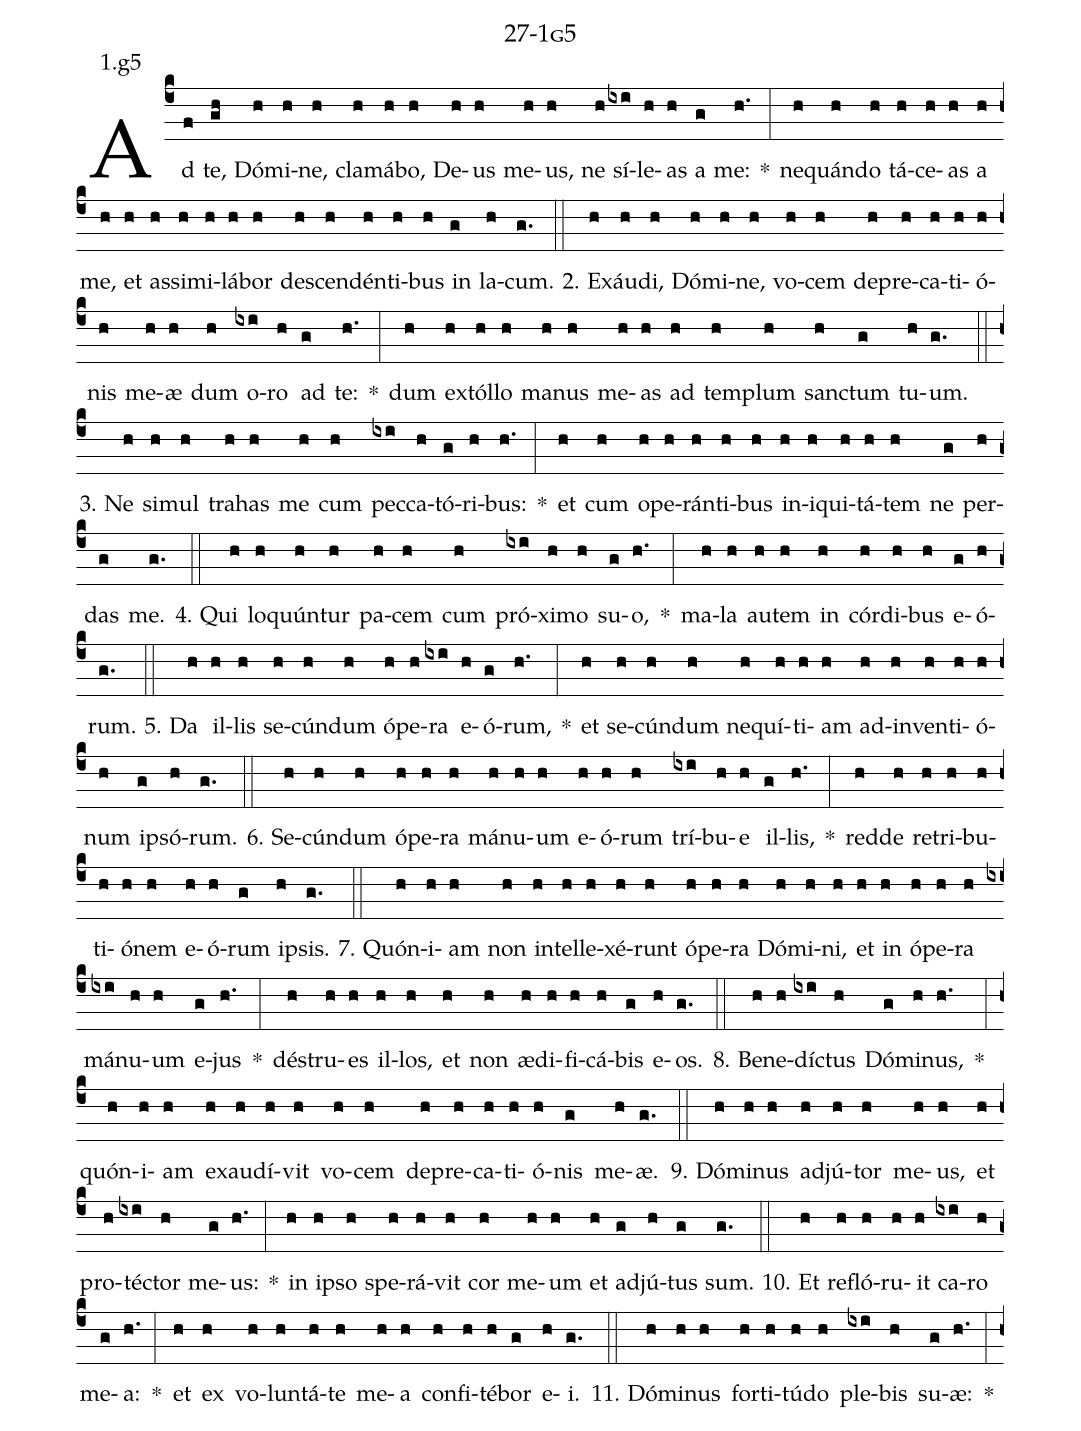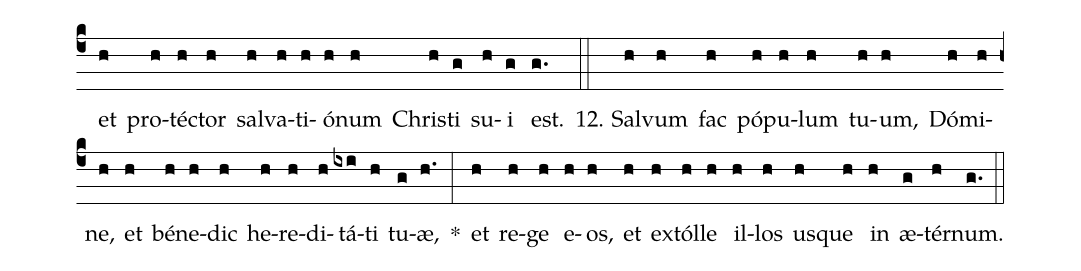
name: 27-1g5;
annotation: 1.g5;
%%
(c4)Ad(f) te,(gh) Dó(h)mi(h)ne,(h) cla(h)má(h)bo,(h) De(h)us(h) me(h)us,(h) ne(h) sí(ixi)le(h)as(h) a(g) me:(h.) *(:) ne(h)quán(h)do(h) tá(h)ce(h)as(h) a(h) me,(h) et(h) as(h)si(h)mi(h)lá(h)bor(h) de(h)scen(h)dén(h)ti(h)bus(h) in(g) la(h)cum.(g.) (::)
2. Ex(h)áu(h)di,(h) Dó(h)mi(h)ne,(h) vo(h)cem(h) de(h)pre(h)ca(h)ti(h)ó(h)nis(h) me(h)æ(h) dum(h) o(ixi)ro(h) ad(g) te:(h.) *(:) dum(h) ex(h)tól(h)lo(h) ma(h)nus(h) me(h)as(h) ad(h) tem(h)plum(h) sanc(h)tum(g) tu(h)um.(g.) (::)
3. Ne(h) si(h)mul(h) tra(h)has(h) me(h) cum(h) pec(ixi)ca(h)tó(g)ri(h)bus:(h.) *(:) et(h) cum(h) o(h)pe(h)rán(h)ti(h)bus(h) in(h)i(h)qui(h)tá(h)tem(h) ne(g) per(h)das(g) me.(g.) (::)
4. Qui(h) lo(h)quún(h)tur(h) pa(h)cem(h) cum(h) pró(ixi)xi(h)mo(h) su(g)o,(h.) *(:) ma(h)la(h) au(h)tem(h) in(h) cór(h)di(h)bus(h) e(g)ó(h)rum.(g.) (::)
5. Da(h) il(h)lis(h) se(h)cún(h)dum(h) ó(h)pe(h)ra(ixi) e(h)ó(g)rum,(h.) *(:) et(h) se(h)cún(h)dum(h) ne(h)quí(h)ti(h)am(h) ad(h)in(h)ven(h)ti(h)ó(h)num(h) ip(g)só(h)rum.(g.) (::)
6. Se(h)cún(h)dum(h) ó(h)pe(h)ra(h) má(h)nu(h)um(h) e(h)ó(h)rum(h) trí(ixi)bu(h)e(h) il(g)lis,(h.) *(:) red(h)de(h) re(h)tri(h)bu(h)ti(h)ó(h)nem(h) e(h)ó(h)rum(g) ip(h)sis.(g.) (::)
7. Quón(h)i(h)am(h) non(h) in(h)tel(h)le(h)xé(h)runt(h) ó(h)pe(h)ra(h) Dó(h)mi(h)ni,(h) et(h) in(h) ó(h)pe(h)ra(h) má(ixi)nu(h)um(h) e(g)jus(h.) *(:) dé(h)stru(h)es(h) il(h)los,(h) et(h) non(h) æ(h)di(h)fi(h)cá(h)bis(g) e(h)os.(g.) (::)
8. Be(h)ne(h)díc(ixi)tus(h) Dó(g)mi(h)nus,(h.) *(:) quón(h)i(h)am(h) ex(h)au(h)dí(h)vit(h) vo(h)cem(h) de(h)pre(h)ca(h)ti(h)ó(h)nis(g) me(h)æ.(g.) (::)
9. Dó(h)mi(h)nus(h) ad(h)jú(h)tor(h) me(h)us,(h) et(h) pro(h)téc(ixi)tor(h) me(g)us:(h.) *(:) in(h) ip(h)so(h) spe(h)rá(h)vit(h) cor(h) me(h)um(h) et(h) ad(g)jú(h)tus(g) sum.(g.) (::)
10. Et(h) re(h)fló(h)ru(h)it(h) ca(ixi)ro(h) me(g)a:(h.) *(:) et(h) ex(h) vo(h)lun(h)tá(h)te(h) me(h)a(h) con(h)fi(h)té(h)bor(g) e(h)i.(g.) (::)
11. Dó(h)mi(h)nus(h) for(h)ti(h)tú(h)do(h) ple(ixi)bis(h) su(g)æ:(h.) *(:) et(h) pro(h)téc(h)tor(h) sal(h)va(h)ti(h)ó(h)num(h) Chris(h)ti(g) su(h)i(g) est.(g.) (::)
12. Sal(h)vum(h) fac(h) pó(h)pu(h)lum(h) tu(h)um,(h) Dó(h)mi(h)ne,(h) et(h) bé(h)ne(h)dic(h) he(h)re(h)di(h)tá(ixi)ti(h) tu(g)æ,(h.) *(:) et(h) re(h)ge(h) e(h)os,(h) et(h) ex(h)tól(h)le(h) il(h)los(h) us(h)que(h) in(h) æ(g)tér(h)num.(g.) (::)
